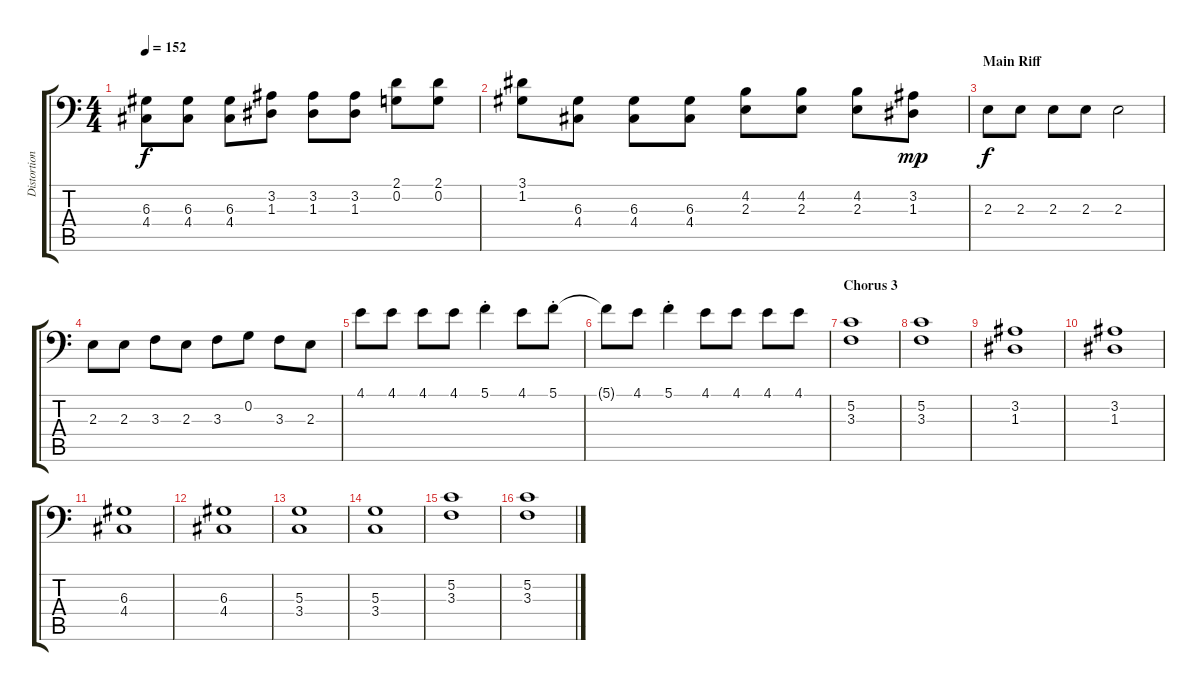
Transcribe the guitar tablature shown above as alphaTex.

\track ("Distortion Effect 2" "Distortion") {instrument distortionguitar}
\staff {score tabs}
\tuning (C3 G2 D2 A1 E1 B0) {hide}
\ts (4 4)
\tempo 152
\clef f4
\ks c
(6.3 4.4).8{dy f} (6.3 4.4).8 (6.3 4.4).8 (3.2 1.3).8 (3.2 1.3).8 (3.2 1.3).8 (2.1 0.2).8 (2.1 0.2).8 |
(3.1 1.2).8 (6.3 4.4).8 (6.3 4.4).8 (6.3 4.4).8 (4.2 2.3).8 (4.2 2.3).8 (4.2 2.3).8 (3.2 1.3).8{dy mp} |
\section ("" "Main Riff")
2.3.8{dy f} 2.3.8 2.3.8 2.3.8 2.3.2 |
2.3.8 2.3.8 3.3.8 2.3.8 3.3.8 0.2.8 3.3.8 2.3.8 |
4.1.8 4.1.8 4.1.8 4.1.8 5.1{st}.4 4.1.8 5.1{st}.8 |
5.1{t}.8 4.1.8 5.1{st}.4 4.1.8 4.1.8 4.1.8 4.1.8 |
\section ("" "Chorus 3")
(5.2 3.3).1 |
(5.2 3.3).1 |
(3.2 1.3).1 |
(3.2 1.3).1 |
(6.3 4.4).1 |
(6.3 4.4).1 |
(5.3 3.4).1 |
(5.3 3.4).1 |
(5.2 3.3).1 |
(5.2 3.3).1
